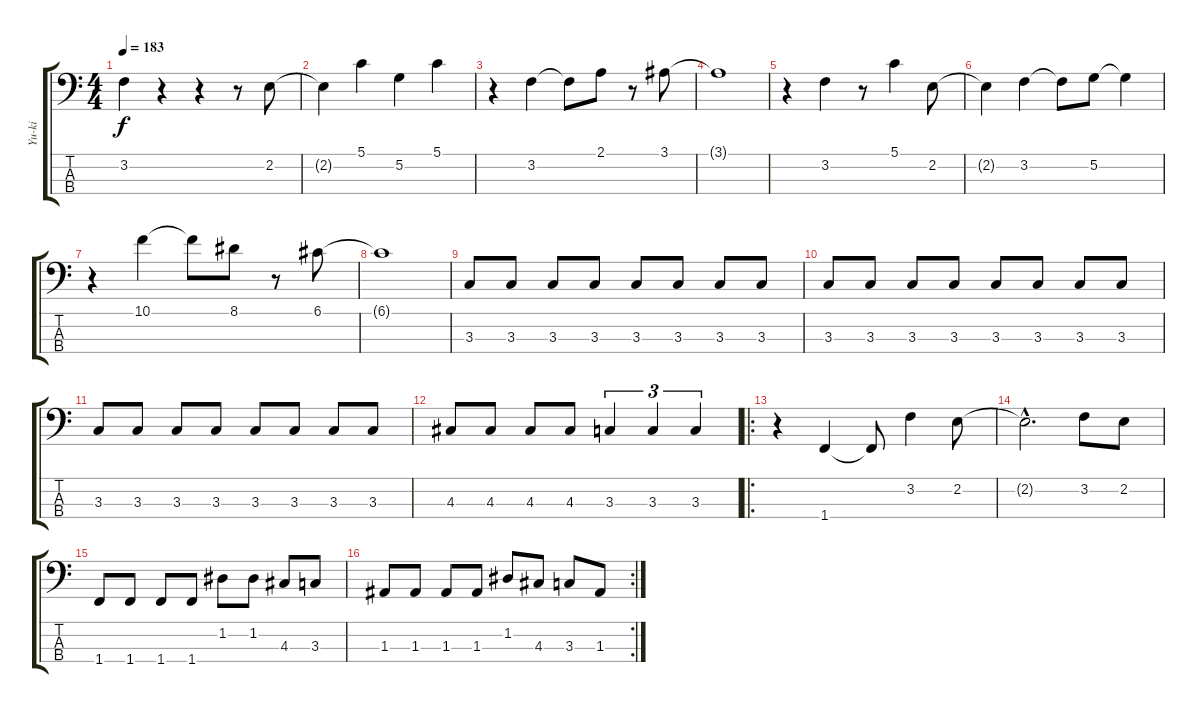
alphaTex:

\track ("Yu-ki" "Yu-ki") {instrument electricbasspick}
\staff {score tabs}
\tuning (G2 D2 A1 E1) {hide}
\ts (4 4)
\tempo 183
\clef f4
\ks c
3.2.4{dy f} r.4 r.4 r.8 2.2.8 |
2.2{t}.4 5.1.4 5.2.4 5.1.4 |
r.4 3.2.4 3.2{t}.8 2.1.8 r.8 3.1.8 |
3.1{t}.1 |
r.4 3.2.4 r.8 5.1.4 2.2.8 |
2.2{t}.4 3.2.4 3.2{t}.8 5.2.8 5.2{t}.4 |
r.4 10.1.4 10.1{t}.8 8.1.8 r.8 6.1.8 |
6.1{t}.1 |
3.3.8 3.3.8 3.3.8 3.3.8 3.3.8 3.3.8 3.3.8 3.3.8 |
3.3.8 3.3.8 3.3.8 3.3.8 3.3.8 3.3.8 3.3.8 3.3.8 |
3.3.8 3.3.8 3.3.8 3.3.8 3.3.8 3.3.8 3.3.8 3.3.8 |
4.3.8 4.3.8 4.3.8 4.3.8 3.3.4{tu (3 2)} 3.3.4{tu (3 2)} 3.3.4{tu (3 2)} |
\ro
r.4 1.4.4 1.4{t}.8 3.2.4 2.2.8 |
2.2{hac t}.2{d} 3.2.8 2.2.8 |
1.4.8 1.4.8 1.4.8 1.4.8 1.2.8 1.2.8 4.3.8 3.3.8 |
\rc 2
1.3.8 1.3.8 1.3.8 1.3.8 1.2.8 4.3.8 3.3.8 1.3.8
